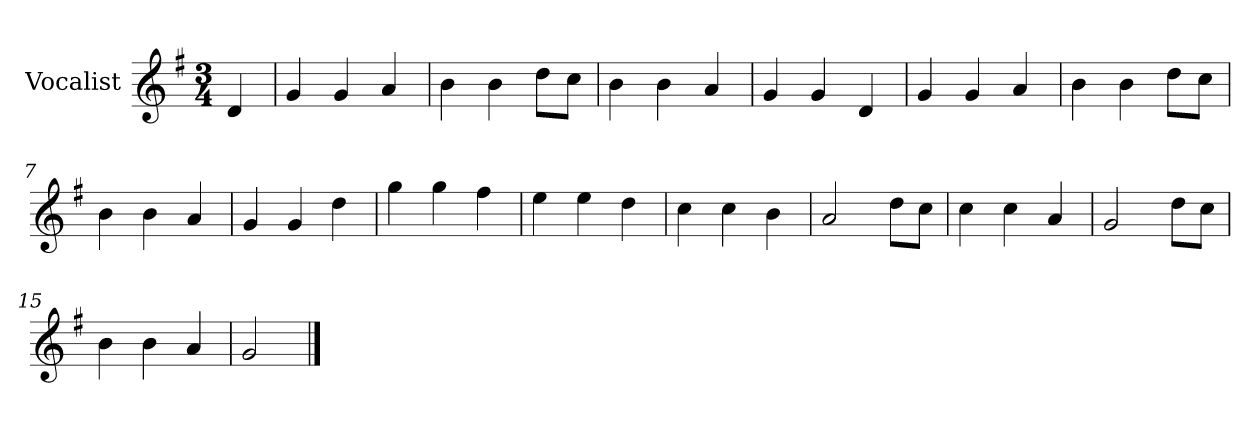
**kern
*part1
*staff1
*I"Vocalist
*k[f#]
*G:
*M3/4
=
4d
=1
4g
4g
4a
=2
4b
4b
8ddL
8ccJ
=3
4b
4b
4a
=4
4g
4g
4d
=5
4g
4g
4a
=6
4b
4b
8ddL
8ccJ
=7
4b
4b
4a
=8
4g
4g
4dd
=9
4gg
4gg
4ff#
=10
4ee
4ee
4dd
=11
4cc
4cc
4b
=12
2a
8ddL
8ccJ
=13
4cc
4cc
4a
=14
2g
8ddL
8ccJ
=15
4b
4b
4a
=16
2g
==
*-
